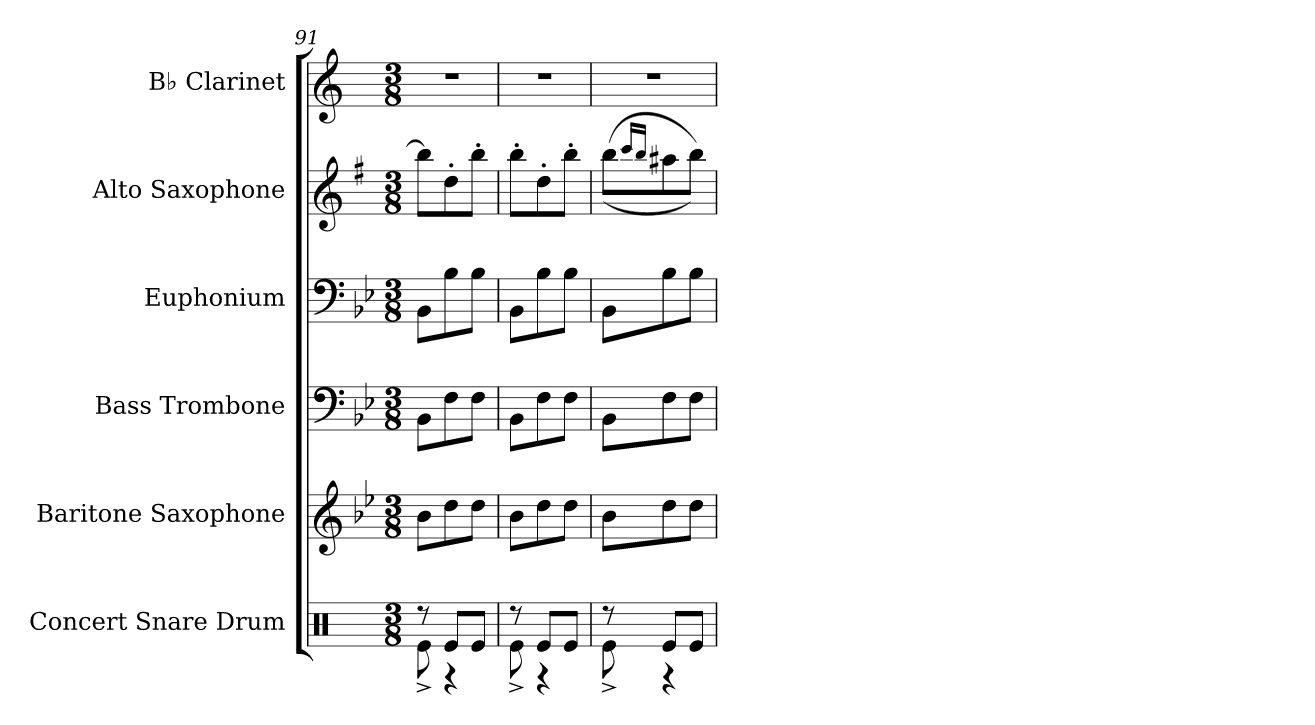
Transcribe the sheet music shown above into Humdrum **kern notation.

**kern	**kern	**kern	**kern	**kern	**kern
*part6	*part5	*part4	*part3	*part2	*part1
*staff6	*staff5	*staff4	*staff3	*staff2	*staff1
*I"Concert Snare Drum	*I"Baritone Saxophone	*I"Bass Trombone	*I"Euphonium	*I"Alto Saxophone	*I"B♭ Clarinet
*I'Con. Sn.	*I'Bar. Sax.	*I'B. Tbn.	*I'Euph.	*I'A. Sax.	*I'B♭ Cl.
*clefX	*clefG2	*clefF4	*clefF4	*clefG2	*clefG2
*	*ITrd12c21	*	*	*ITrd5c9	*ITrd1c2
*k[]	*k[b-e-]	*k[b-e-]	*k[b-e-]	*k[b-e-]	*k[b-e-]
*M3/8	*M3/8	*M3/8	*M3/8	*M3/8	*M3/8
=91	=91	=91	=91	=91	=91
*^	*	*	*	*	*
8r	8Re^\	8B-\L	8BB-\L	8BB-\L	8dd\L]	4.r
8Re/L	4r	8d\	8F\	8B-\	8f'\	.
8Re/J	.	8d\J	8F\J	8B-\J	8dd'\J	.
=92	=92	=92	=92	=92	=92	=92
8r	8Re^\	8B-\L	8BB-\L	8BB-\L	8dd'\L	4.r
8Re/L	4r	8d\	8F\	8B-\	8f'\	.
8Re/J	.	8d\J	8F\J	8B-\J	8dd'\J	.
!!LO:LB:g=z
=93	=93	=93	=93	=93	=93	=93
8r	8Re^\	8B-\L	8BB-\L	8BB-\L	(>(>8dd\L	4.r
.	.	.	.	.	16qee-/LL	.
.	.	.	.	.	16qdd/JJ	.
8Re/L	4r	8d\	8F\	8B-\	8cc#X\	.
8Re/J	.	8d\J	8F\J	8B-\J	8dd\J))	.
*v	*v	*	*	*	*	*
=	=	=	=	=	=
*-	*-	*-	*-	*-	*-
